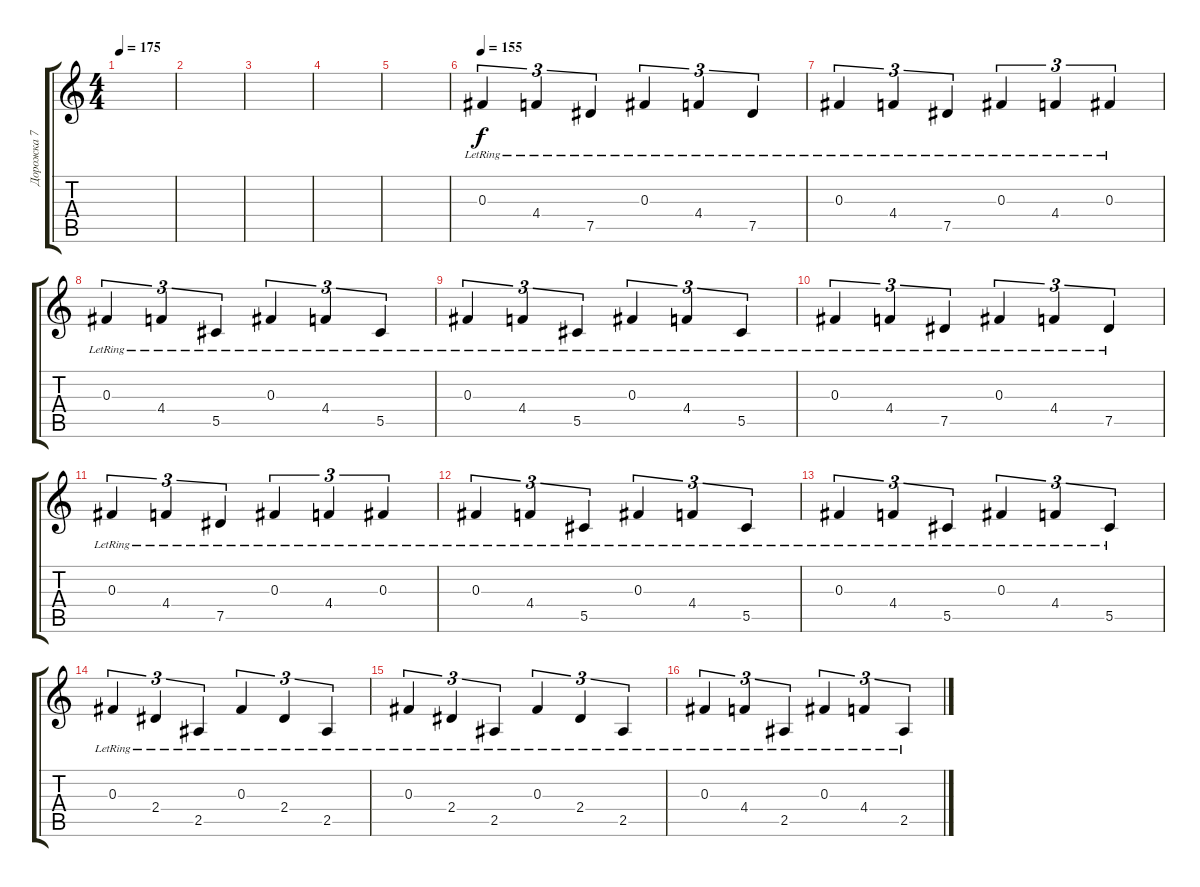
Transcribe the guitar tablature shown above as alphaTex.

\track ("Дорожка 7" "Дорожка 7") {instrument acousticguitarsteel}
\staff {score tabs}
\tuning (Eb4 Bb3 Gb3 Db3 Ab2 Eb2) {hide}
\ts (4 4)
\tempo 175
\clef g2
\ks c
|
|
|
|
|
\tempo 155
0.3{lr}.4{tu (3 2)} 4.4{lr}.4{tu (3 2)} 7.5{lr}.4{tu (3 2)} 0.3{lr}.4{tu (3 2)} 4.4{lr}.4{tu (3 2)} 7.5{lr}.4{tu (3 2)} |
0.3{lr}.4{tu (3 2)} 4.4{lr}.4{tu (3 2)} 7.5{lr}.4{tu (3 2)} 0.3{lr}.4{tu (3 2)} 4.4{lr}.4{tu (3 2)} 0.3{lr}.4{tu (3 2)} |
0.3{lr}.4{tu (3 2)} 4.4{lr}.4{tu (3 2)} 5.5{lr}.4{tu (3 2)} 0.3{lr}.4{tu (3 2)} 4.4{lr}.4{tu (3 2)} 5.5{lr}.4{tu (3 2)} |
0.3{lr}.4{tu (3 2)} 4.4{lr}.4{tu (3 2)} 5.5{lr}.4{tu (3 2)} 0.3{lr}.4{tu (3 2)} 4.4{lr}.4{tu (3 2)} 5.5{lr}.4{tu (3 2)} |
0.3{lr}.4{tu (3 2)} 4.4{lr}.4{tu (3 2)} 7.5{lr}.4{tu (3 2)} 0.3{lr}.4{tu (3 2)} 4.4{lr}.4{tu (3 2)} 7.5{lr}.4{tu (3 2)} |
0.3{lr}.4{tu (3 2)} 4.4{lr}.4{tu (3 2)} 7.5{lr}.4{tu (3 2)} 0.3{lr}.4{tu (3 2)} 4.4{lr}.4{tu (3 2)} 0.3{lr}.4{tu (3 2)} |
0.3{lr}.4{tu (3 2)} 4.4{lr}.4{tu (3 2)} 5.5{lr}.4{tu (3 2)} 0.3{lr}.4{tu (3 2)} 4.4{lr}.4{tu (3 2)} 5.5{lr}.4{tu (3 2)} |
0.3{lr}.4{tu (3 2)} 4.4{lr}.4{tu (3 2)} 5.5{lr}.4{tu (3 2)} 0.3{lr}.4{tu (3 2)} 4.4{lr}.4{tu (3 2)} 5.5{lr}.4{tu (3 2)} |
0.3{lr}.4{tu (3 2)} 2.4{lr}.4{tu (3 2)} 2.5{lr}.4{tu (3 2)} 0.3{lr}.4{tu (3 2)} 2.4{lr}.4{tu (3 2)} 2.5{lr}.4{tu (3 2)} |
0.3{lr}.4{tu (3 2)} 2.4{lr}.4{tu (3 2)} 2.5{lr}.4{tu (3 2)} 0.3{lr}.4{tu (3 2)} 2.4{lr}.4{tu (3 2)} 2.5{lr}.4{tu (3 2)} |
0.3{lr}.4{tu (3 2)} 4.4{lr}.4{tu (3 2)} 2.5{lr}.4{tu (3 2)} 0.3{lr}.4{tu (3 2)} 4.4{lr}.4{tu (3 2)} 2.5{lr}.4{tu (3 2)}
